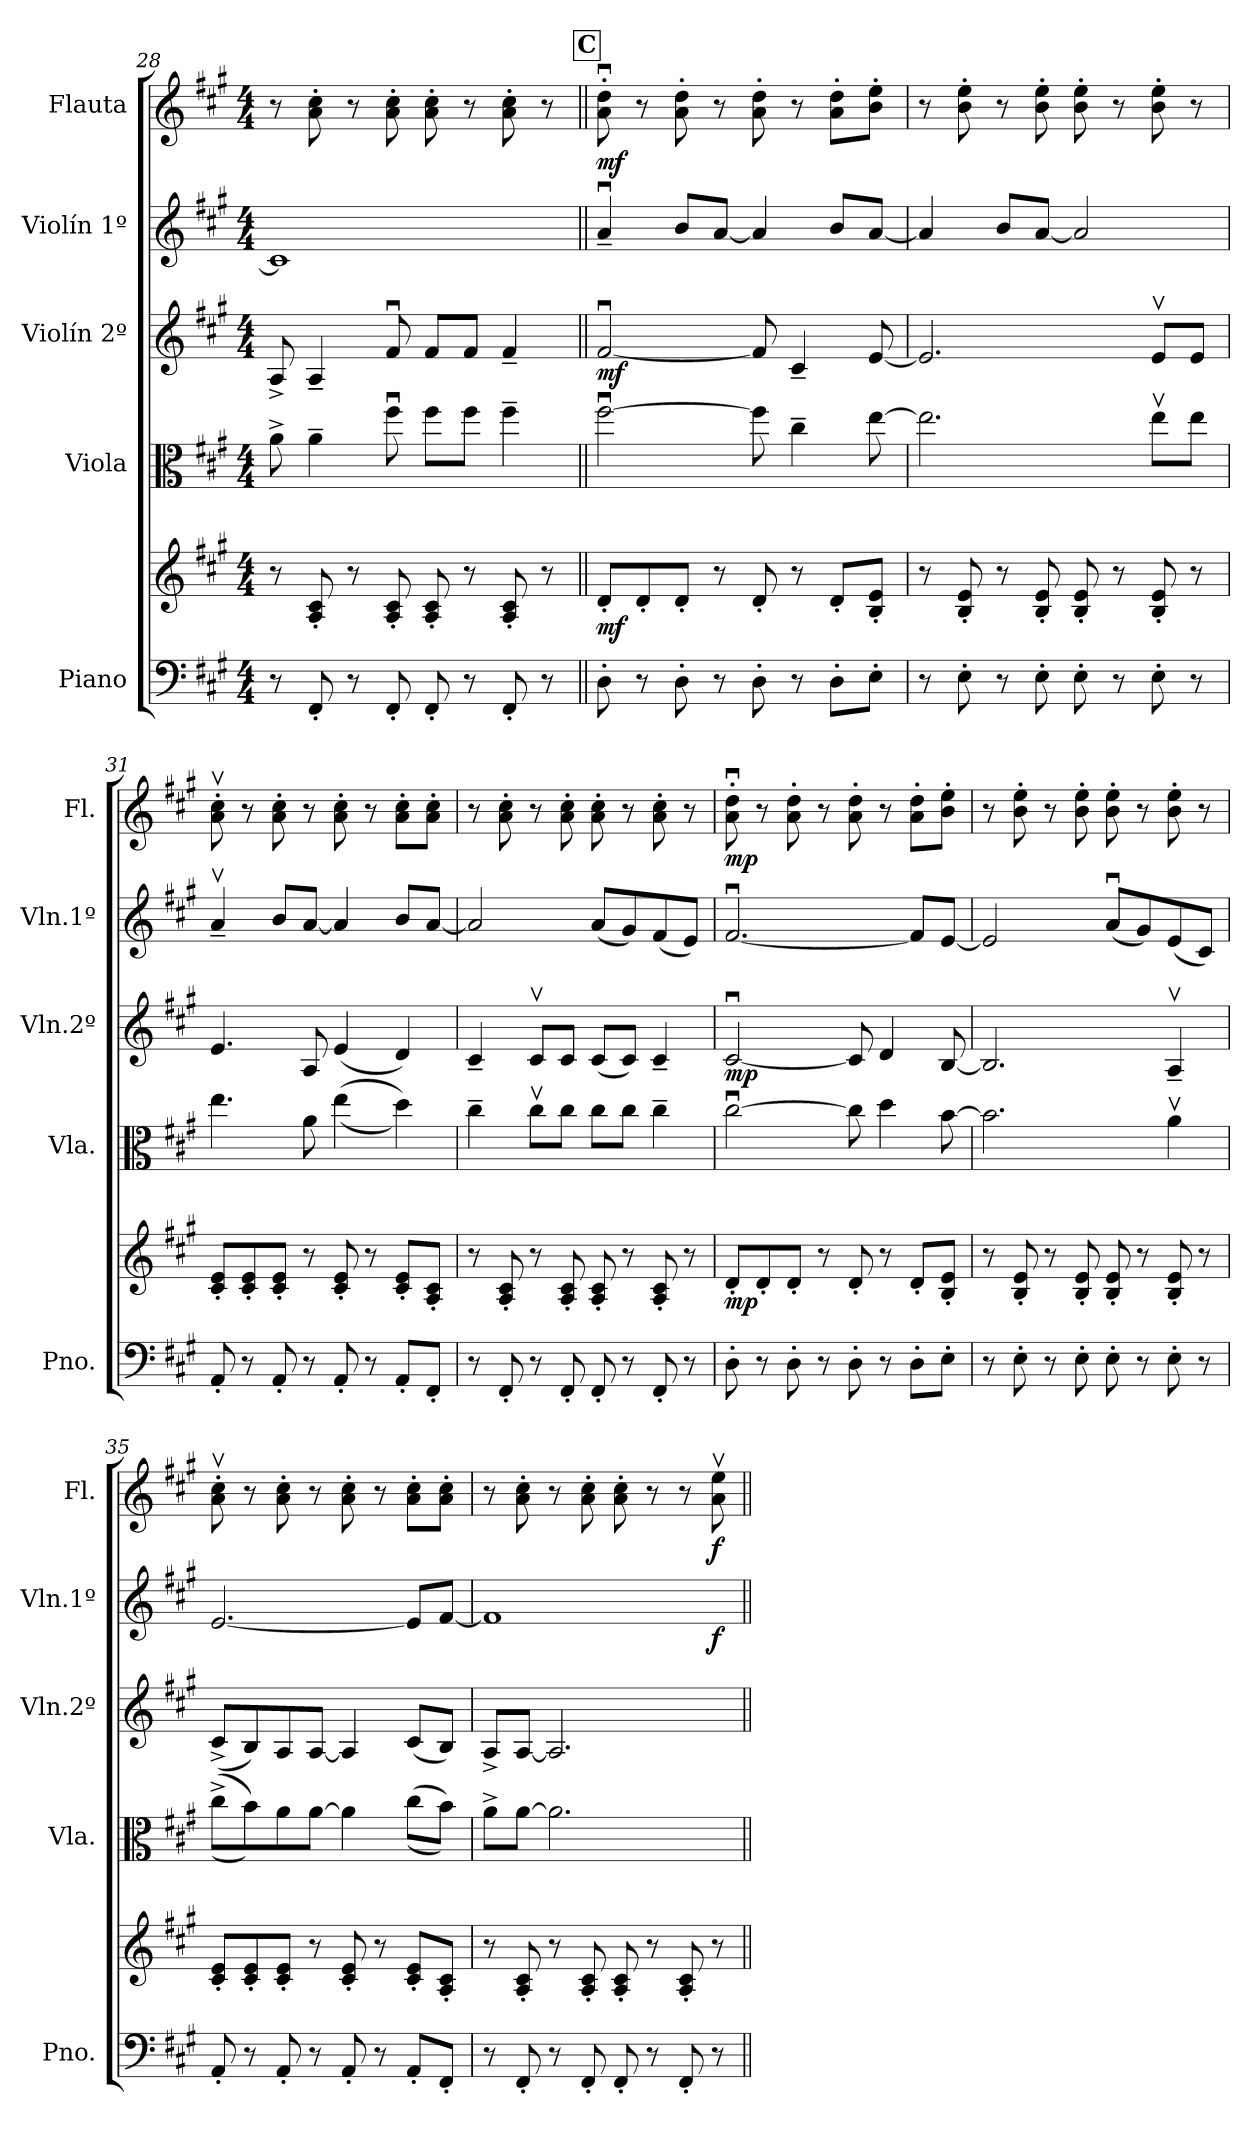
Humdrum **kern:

**kern	**kern	**dynam	**kern	**kern	**dynam	**kern	**dynam	**kern	**dynam
*part5	*part5	*part5	*part4	*part3	*part3	*part2	*part2	*part1	*part1
*staff6	*staff5	*staff5/6	*staff4	*staff3	*staff3	*staff2	*staff2	*staff1	*staff1
*I"Piano	*	*	*I"Viola	*I"Violín 2º	*	*I"Violín 1º	*	*I"Flauta	*
*I'Pno.	*	*	*I'Vla.	*I'Vln.2º	*	*I'Vln.1º	*	*I'Fl.	*
*clefF4	*clefG2	*	*clefC3	*clefG2	*	*clefG2	*	*clefG2	*
*k[f#c#g#]	*k[f#c#g#]	*	*k[f#c#g#]	*k[f#c#g#]	*	*k[f#c#g#]	*	*k[f#c#g#]	*
*M4/4	*M4/4	*	*M4/4	*M4/4	*	*M4/4	*	*M4/4	*
=28	=28	=28	=28	=28	=28	=28	=28	=28	=28
8r	8r	.	8a^\	8A^/	.	1c#]	.	8r	.
8FF#'/	8A/' 8c#/'	.	4a~\	4A~/	.	.	.	8a\' 8cc#\'	.
8r	8r	.	.	.	.	.	.	8r	.
8FF#'/	8A/' 8c#/'	.	8ff#u\	8f#u/	.	.	.	8a\' 8cc#\'	.
8FF#'/	8A/' 8c#/'	.	8ff#\L	8f#/L	.	.	.	8a\' 8cc#\'	.
8r	8r	.	8ff#\J	8f#/J	.	.	.	8r	.
8FF#'/	8A/' 8c#/'	.	4ff#~\	4f#~/	.	.	.	8a\' 8cc#\'	.
8r	8r	.	.	.	.	.	.	8r	.
!!LO:REH:place=s1:a:B:fs=14:t=C
=29||	=29||	=29||	=29||	=29||	=29||	=29||	=29||	=29||	=29||
!	!	!LO:DY:b	!	!	!LO:DY:b	!	!LO:DY:b	!	!
!	!	!	!	!	!	!	!LO:DY:n=1:b	!	!LO:DY:b
8D'\	8d'/L	mf	[2ff#u\	[2f#u/	mf	4au~/	mf mf	8a\u' 8dd\u'	mf
8r	8d'/	.	.	.	.	.	.	8r	.
8D'\	8d'/J	.	.	.	.	8b/L	.	8a\' 8dd\'	.
8r	8r	.	.	.	.	[8a/J	.	8r	.
8D'\	8d'/	.	8ff#\]	8f#/]	.	4a/]	.	8a\' 8dd\'	.
8r	8r	.	4cc#~\	4c#~/	.	.	.	8r	.
8D'\L	8d'/L	.	.	.	.	8b/L	.	8a\' 8dd\'L	.
8E'\J	8B/' 8e/'J	.	[8ee\	[8e/	.	[8a/J	.	8b\' 8ee\'J	.
=30	=30	=30	=30	=30	=30	=30	=30	=30	=30
8r	8r	.	2.ee\]	2.e/]	.	4a/]	.	8r	.
8E'\	8B/' 8e/'	.	.	.	.	.	.	8b\' 8ee\'	.
8r	8r	.	.	.	.	8b/L	.	8r	.
8E'\	8B/' 8e/'	.	.	.	.	[8a/J	.	8b\' 8ee\'	.
8E'\	8B/' 8e/'	.	.	.	.	2a/]	.	8b\' 8ee\'	.
8r	8r	.	.	.	.	.	.	8r	.
8E'\	8B/' 8e/'	.	8eev\L	8ev/L	.	.	.	8b\' 8ee\'	.
8r	8r	.	8ee\J	8e/J	.	.	.	8r	.
!!LO:PB:g=z
=31	=31	=31	=31	=31	=31	=31	=31	=31	=31
8AA'/	8c#/' 8e/'L	.	4.ee\	4.e/	.	4av~/	.	8a\v' 8cc#\v'	.
8r	8c#/' 8e/'	.	.	.	.	.	.	8r	.
8AA'/	8c#/' 8e/'J	.	.	.	.	8b/L	.	8a\' 8cc#\'	.
8r	8r	.	8a\	8A/	.	[8a/J	.	8r	.
8AA'/	8c#/' 8e/'	.	(>(>4ee\	(<4e/	.	4a/]	.	8a\' 8cc#\'	.
8r	8r	.	.	.	.	.	.	8r	.
8AA'/L	8c#/' 8e/'L	.	4dd\))	4d/)	.	8b/L	.	8a\' 8cc#\'L	.
8FF#'/J	8A/' 8c#/'J	.	.	.	.	[8a/J	.	8a\' 8cc#\'J	.
=32	=32	=32	=32	=32	=32	=32	=32	=32	=32
8r	8r	.	4cc#~\	4c#~/	.	2a/]	.	8r	.
8FF#'/	8A/' 8c#/'	.	.	.	.	.	.	8a\' 8cc#\'	.
8r	8r	.	8cc#v\L	8c#v/L	.	.	.	8r	.
8FF#'/	8A/' 8c#/'	.	8cc#\J	8c#/J	.	.	.	8a\' 8cc#\'	.
8FF#'/	8A/' 8c#/'	.	8cc#\L	(<8c#/L	.	(<8a/L	.	8a\' 8cc#\'	.
8r	8r	.	8cc#\J	8c#/J)	.	8g#/)	.	8r	.
8FF#'/	8A/' 8c#/'	.	4cc#~\	4c#~/	.	(<8f#/	.	8a\' 8cc#\'	.
8r	8r	.	.	.	.	8e/J)	.	8r	.
=33	=33	=33	=33	=33	=33	=33	=33	=33	=33
!	!	!LO:DY:b	!	!	!LO:DY:b	!	!LO:DY:b	!	!
!	!	!	!	!	!	!	!LO:DY:n=1:b	!	!LO:DY:b
8D'\	8d'/L	mp	[2cc#u\	[2c#u/	mp	[2.f#u/	mp mp	8a\u' 8dd\u'	mp
8r	8d'/	.	.	.	.	.	.	8r	.
8D'\	8d'/J	.	.	.	.	.	.	8a\' 8dd\'	.
8r	8r	.	.	.	.	.	.	8r	.
8D'\	8d'/	.	8cc#\]	8c#/]	.	.	.	8a\' 8dd\'	.
8r	8r	.	4dd\	4d/	.	.	.	8r	.
8D'\L	8d'/L	.	.	.	.	8f#/L]	.	8a\' 8dd\'L	.
8E'\J	8B/' 8e/'J	.	[8b\	[8B/	.	[8e/J	.	8b\' 8ee\'J	.
=34	=34	=34	=34	=34	=34	=34	=34	=34	=34
8r	8r	.	2.b\]	2.B/]	.	2e/]	.	8r	.
8E'\	8B/' 8e/'	.	.	.	.	.	.	8b\' 8ee\'	.
8r	8r	.	.	.	.	.	.	8r	.
8E'\	8B/' 8e/'	.	.	.	.	.	.	8b\' 8ee\'	.
8E'\	8B/' 8e/'	.	.	.	.	(<8au/L	.	8b\' 8ee\'	.
8r	8r	.	.	.	.	8g#/)	.	8r	.
8E'\	8B/' 8e/'	.	4av\	4Av~/	.	(<8e/	.	8b\' 8ee\'	.
8r	8r	.	.	.	.	8c#/J)	.	8r	.
=35	=35	=35	=35	=35	=35	=35	=35	=35	=35
8AA'/	8c#/' 8e/'L	.	(>(>8cc#^\L	(<8c#^/L	.	[2.e/	.	8a\v' 8cc#\v'	.
8r	8c#/' 8e/'	.	8b\))	8B/)	.	.	.	8r	.
8AA'/	8c#/' 8e/'J	.	8a\	8A/	.	.	.	8a\' 8cc#\'	.
8r	8r	.	[8a\J	[8A/J	.	.	.	8r	.
8AA'/	8c#/' 8e/'	.	4a\]	4A/]	.	.	.	8a\' 8cc#\'	.
8r	8r	.	.	.	.	.	.	8r	.
8AA'/L	8c#/' 8e/'L	.	(>(>8cc#\L	(<8c#/L	.	8e/L]	.	8a\' 8cc#\'L	.
8FF#'/J	8A/' 8c#/'J	.	8b\J))	8B/J)	.	[8f#/J	.	8a\' 8cc#\'J	.
!!LO:LB:g=z
=36	=36	=36	=36	=36	=36	=36	=36	=36	=36
*	*	*	*	*	*	*^	*	*	*
8r	8r	.	8a^\L	8A^/L	.	1f#]	2..ryy	.	8r	.
8FF#'/	8A/' 8c#/'	.	[8a\J	[8A/J	.	.	.	.	8a\' 8cc#\'	.
8r	8r	.	2.a\]	2.A/]	.	.	.	.	8r	.
8FF#'/	8A/' 8c#/'	.	.	.	.	.	.	.	8a\' 8cc#\'	.
8FF#'/	8A/' 8c#/'	.	.	.	.	.	.	.	8a\' 8cc#\'	.
8r	8r	.	.	.	.	.	.	.	8r	.
8FF#'/	8A/' 8c#/'	.	.	.	.	.	.	.	8r	.
!	!	!	!	!	!	!	!	!LO:DY:b	!	!LO:DY:b
8r	8r	.	.	.	.	.	8ryy	f	8a\v 8ee\v	f
*	*	*	*	*	*	*v	*v	*	*	*
=||	=||	=||	=||	=||	=||	=||	=||	=||	=||
*-	*-	*-	*-	*-	*-	*-	*-	*-	*-
